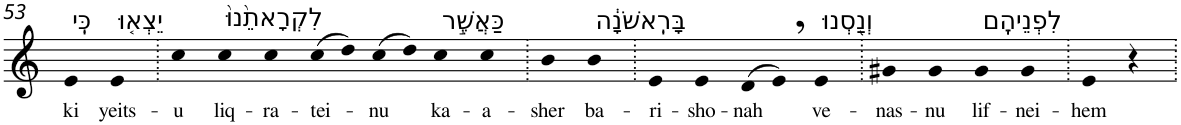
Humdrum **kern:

**kern	**text
*part1	*part1
*staff1	*staff1
*I"Piano	*
*I'Pno	*
!!LO:PB:g=z
*clefG2	*
*k[]	*
=53	=53
!LO:TX:a:t=כִּֽי	!
!	!LO:LY:b
4e	ki
!LO:TX:a:t=יֵצְא֤וּ	!
!	!LO:LY:b
4e	yeits-
=54.	=54.
!	!LO:LY:b
4cc	-u
!LO:TX:a:t=לִקְרָאתֵ֙נוּ֙	!
!	!LO:LY:b
4cc	liq-
!	!LO:LY:b
4cc	-ra-
!	!LO:LY:b
(>8cc	-tei-
8dd)	.
!	!LO:LY:b
(>8cc	-nu
8dd)	.
!LO:TX:a:t=כַּאֲשֶׁ֣ר	!
!	!LO:LY:b
4cc	ka-
!	!LO:LY:b
4cc	-a-
=55.	=55.
!	!LO:LY:b
4b	-sher
!LO:TX:a:t=בָּרִֽאשֹׁנָ֔ה	!
!	!LO:LY:b
4b	ba-
=56.	=56.
!	!LO:LY:b
4e	-ri-
!	!LO:LY:b
4e	-sho-
!	!LO:LY:b
(>8d	-nah
8e,)	.
!LO:TX:a:t=וְנַ֖סְנוּ	!
!	!LO:LY:b
4e	ve-
=57.	=57.
!	!LO:LY:b
4g#X	-nas-
!	!LO:LY:b
4g#	-nu
!LO:TX:a:t=לִפְנֵיהֶֽם	!
!	!LO:LY:b
4g#	lif-
!	!LO:LY:b
4g#	-nei-
=58.	=58.
!	!LO:LY:b
4e	-hem
4r	.
=.	=.
*-	*-
